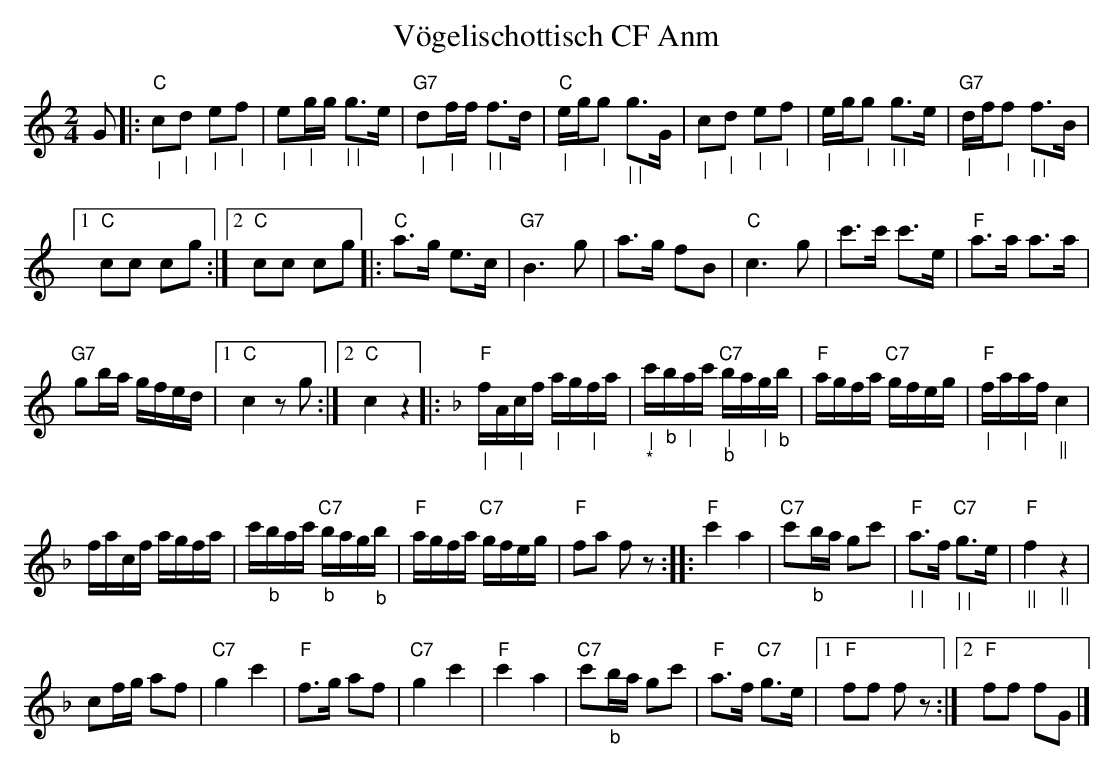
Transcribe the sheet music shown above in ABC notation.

X:1
T: Vögelischottisch CF Anm
M:2/4
L:1/16
K:C %%MIDI gchordon
G2 |: \
"C""_|"c2"_|"d2 "_|"e2"_|"f2 | "_|"e2"_|"gg "_| |"g3e | "G7""_|"d2"_|"ff "_| |"f3d | "C""_|"eg"_|"g2 "_| |"g3G | \
   "_|"c2"_|"d2 "_|"e2"_|"f2 | "_|"eg"_|"g2 "_| |"g3e | "G7""_|"df"_|"f2 "_| |"f3B |1
"C"c2c2 c2g2 :|2 "C"c2c2 c2g2 |: [L:1/8]"" "C"a>g e>c | "G7"B3g | a>g fB | "C"c3g | c'>c' c'>e | "F"a>a a>a |
"" "G7"gb/a/ g/f/e/d/ |1  "C"c2 zg :|2 "C"c2z2 |: [K:F] [L:1/16] "F""_|"fA"_|"cf "_|"ag"_|"fa | "_|""_*"c'"_b"b"_|"ac' "C7""_|""_b"ba"_|"g"_b"b | "F"agfa "C7"gfeg | "F""_|"fa"_|"af "_||"c4 |
facf agfa | c'"_b"bac'"" "C7""_b"bag"_b"b | "F"agfa "C7"gfeg | "F"f2a2 f2z2 :: [L:1/8] "F"c'2 a2 | "C7"c'"_b"b/a/ gc' | "F""_| |"a>f "C7""_| |"g>e | "F""_||"f2"_||"z2 |
cf/g/ af |"" "C7"g2c'2 | "F"f>g af | "C7"g2c'2 | "F"c'2a2 | "C7"c'"_b"b/a/ gc' | "F"a>f "C7"g>e |1 "F"ff fz :|2 "F"ff fG |]
